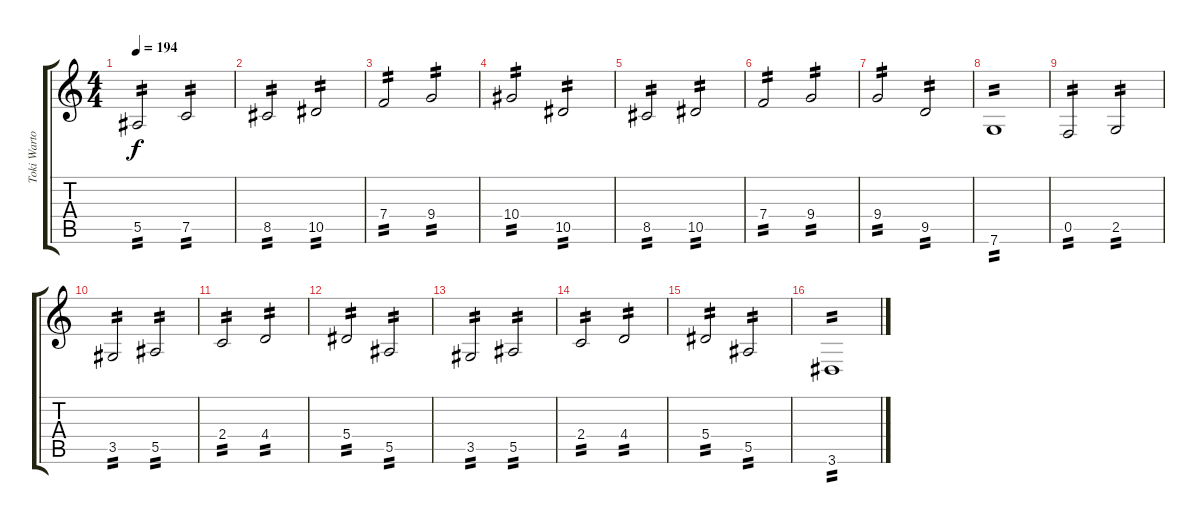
\track ("Toki Wartooth (Lead Guitar 2)" "Toki Warto") {instrument distortionguitar}
\staff {score tabs}
\tuning (C4 G3 Eb3 Bb2 F2 C2) {hide}
\ts (4 4)
\tempo 194
\clef g2
\ks c
5.5.2{tp 2 dy f} 7.5.2{tp 2} |
8.5.2{tp 2} 10.5.2{tp 2} |
7.4.2{tp 2} 9.4.2{tp 2} |
10.4.2{tp 2} 10.5.2{tp 2} |
8.5.2{tp 2} 10.5.2{tp 2} |
7.4.2{tp 2} 9.4.2{tp 2} |
9.4.2{tp 2} 9.5.2{tp 2} |
7.6.1{tp 2} |
0.5.2{tp 2} 2.5.2{tp 2} |
3.5.2{tp 2} 5.5.2{tp 2} |
2.4.2{tp 2} 4.4.2{tp 2} |
5.4.2{tp 2} 5.5.2{tp 2} |
3.5.2{tp 2} 5.5.2{tp 2} |
2.4.2{tp 2} 4.4.2{tp 2} |
5.4.2{tp 2} 5.5.2{tp 2} |
3.6.1{tp 2}
